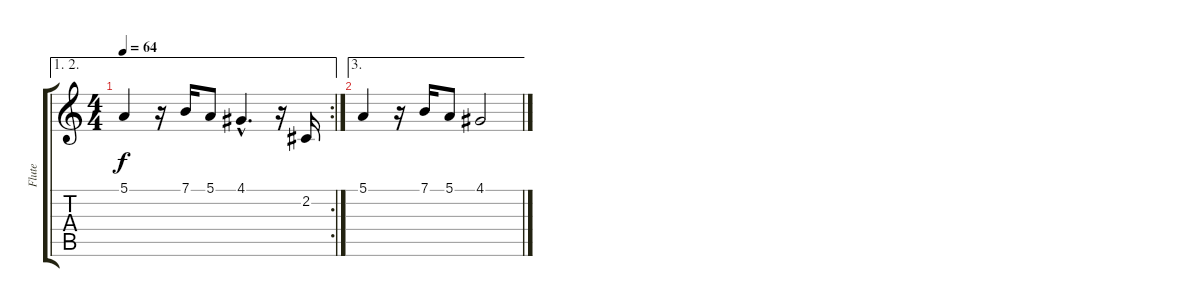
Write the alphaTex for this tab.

\track ("Flute" "Flute") {instrument flute}
\staff {score tabs}
\tuning (E4 B3 G3 D3 A2 E2) {hide}
\ae (1 2)
\rc 2
\ts (4 4)
\tempo 64
\clef g2
\ks c
5.1.4{dy f} r.16 7.1.16 5.1.8 4.1{hac}.4{d} r.16 2.2.16 |
\ae 3
5.1.4 r.16 7.1.16 5.1.8 4.1.2
